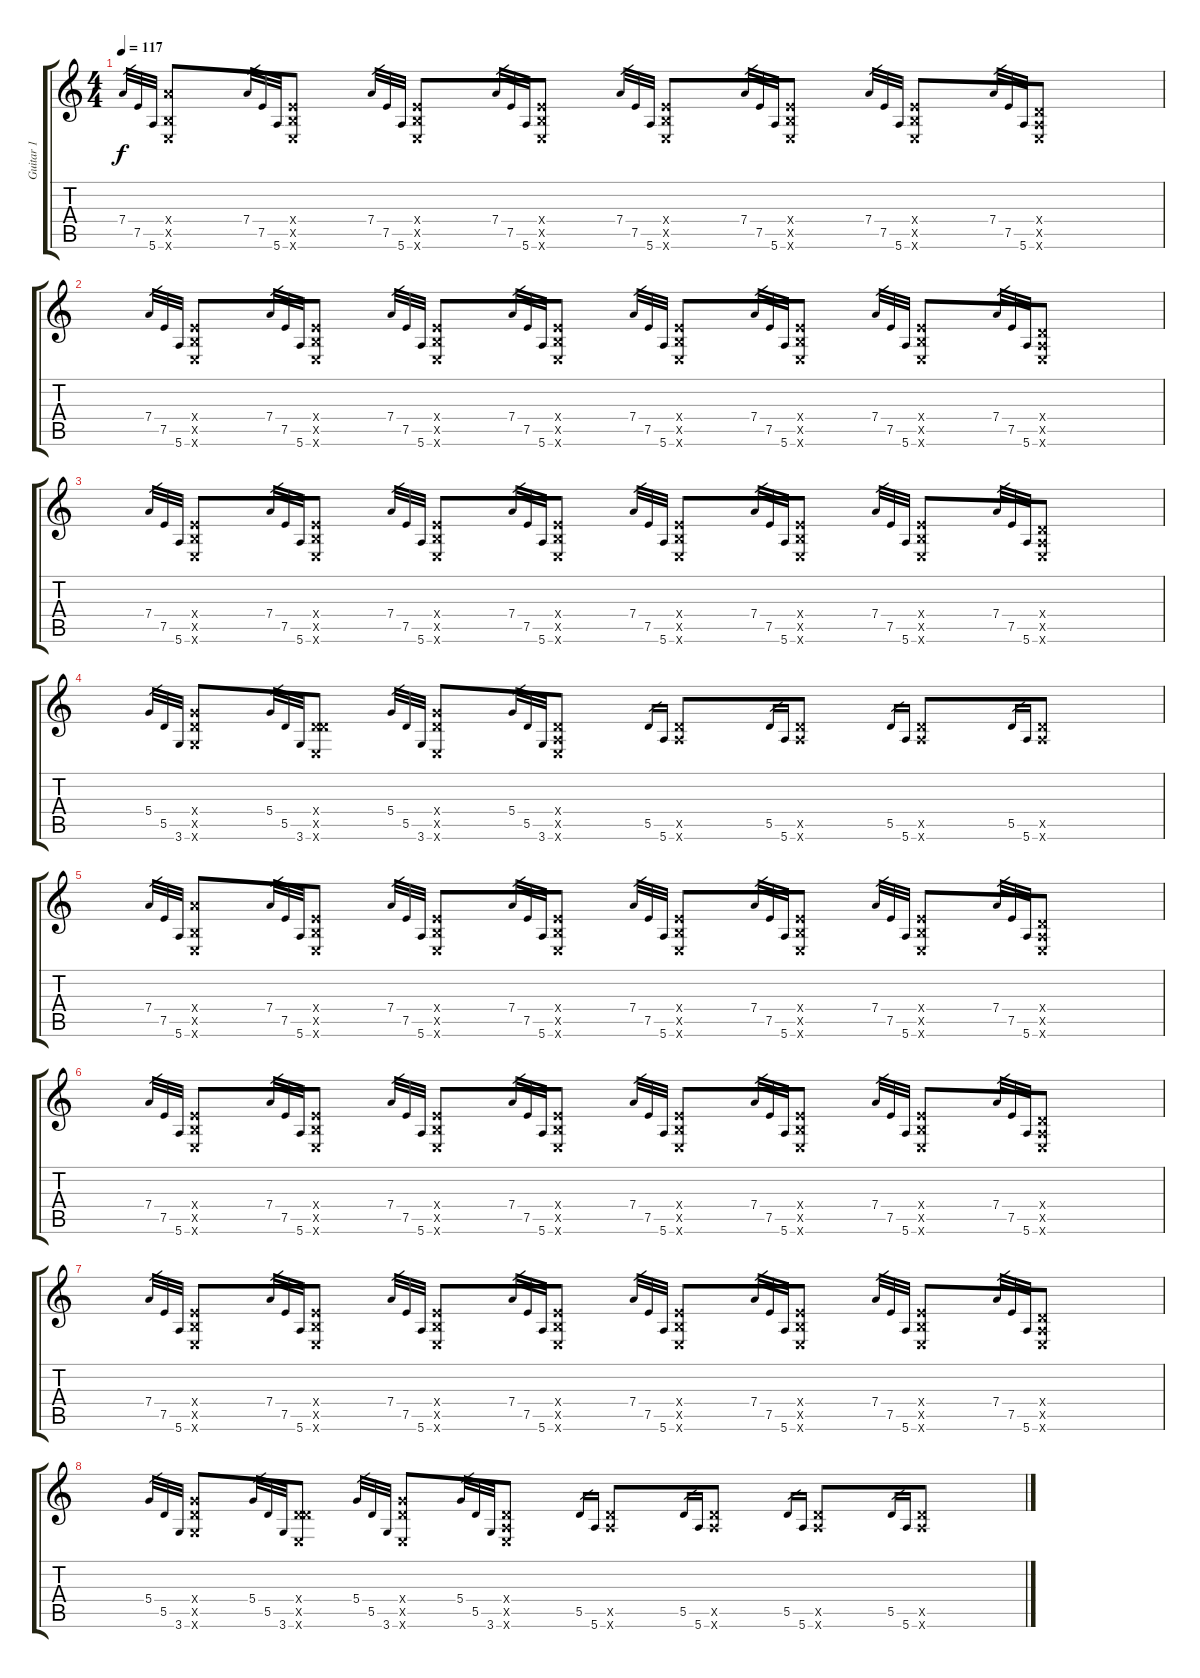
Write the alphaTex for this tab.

\track ("Guitar 1" "Guitar 1") {instrument distortionguitar}
\staff {score tabs}
\tuning (E4 B3 G3 D3 A2 E2) {hide}
\ts (4 4)
\tempo 117
\clef g2
\ks c
7.4.32{gr dy f} 7.5.32{gr} 5.6.32{gr} (7.4{x} 2.5{x} 0.6{x}).8 7.4.32{gr} 7.5.32{gr} 5.6.32{gr} (2.4{x} 2.5{x} 0.6{x}).8 7.4.32{gr} 7.5.32{gr} 5.6.32{gr} (2.4{x} 2.5{x} 0.6{x}).8 7.4.32{gr} 7.5.32{gr} 5.6.32{gr} (2.4{x} 2.5{x} 0.6{x}).8 7.4.32{gr} 7.5.32{gr} 5.6.32{gr} (2.4{x} 2.5{x} 0.6{x}).8 7.4.32{gr} 7.5.32{gr} 5.6.32{gr} (2.4{x} 2.5{x} 0.6{x}).8 7.4.32{gr} 7.5.32{gr} 5.6.32{gr} (2.4{x} 2.5{x} 0.6{x}).8 7.4.32{gr} 7.5.32{gr} 5.6.32{gr} (0.4{x} 0.5{x} 0.6{x}).8 |
7.4.32{gr} 7.5.32{gr} 5.6.32{gr} (2.4{x} 2.5{x} 0.6{x}).8 7.4.32{gr} 7.5.32{gr} 5.6.32{gr} (2.4{x} 2.5{x} 0.6{x}).8 7.4.32{gr} 7.5.32{gr} 5.6.32{gr} (2.4{x} 2.5{x} 0.6{x}).8 7.4.32{gr} 7.5.32{gr} 5.6.32{gr} (2.4{x} 2.5{x} 0.6{x}).8 7.4.32{gr} 7.5.32{gr} 5.6.32{gr} (2.4{x} 2.5{x} 0.6{x}).8 7.4.32{gr} 7.5.32{gr} 5.6.32{gr} (2.4{x} 2.5{x} 0.6{x}).8 7.4.32{gr} 7.5.32{gr} 5.6.32{gr} (2.4{x} 2.5{x} 0.6{x}).8 7.4.32{gr} 7.5.32{gr} 5.6.32{gr} (0.4{x} 0.5{x} 0.6{x}).8 |
7.4.32{gr} 7.5.32{gr} 5.6.32{gr} (2.4{x} 2.5{x} 0.6{x}).8 7.4.32{gr} 7.5.32{gr} 5.6.32{gr} (2.4{x} 2.5{x} 0.6{x}).8 7.4.32{gr} 7.5.32{gr} 5.6.32{gr} (2.4{x} 2.5{x} 0.6{x}).8 7.4.32{gr} 7.5.32{gr} 5.6.32{gr} (2.4{x} 2.5{x} 0.6{x}).8 7.4.32{gr} 7.5.32{gr} 5.6.32{gr} (2.4{x} 2.5{x} 0.6{x}).8 7.4.32{gr} 7.5.32{gr} 5.6.32{gr} (2.4{x} 2.5{x} 0.6{x}).8 7.4.32{gr} 7.5.32{gr} 5.6.32{gr} (2.4{x} 2.5{x} 0.6{x}).8 7.4.32{gr} 7.5.32{gr} 5.6.32{gr} (0.4{x} 0.5{x} 0.6{x}).8 |
5.4.32{gr} 5.5.32{gr} 3.6.32{gr} (5.4{x} 5.5{x} 3.6{x}).8 5.4.32{gr} 5.5.32{gr} 3.6.32{gr} (0.4{x} 5.5{x} 0.6{x}).8 5.4.32{gr} 5.5.32{gr} 3.6.32{gr} (5.4{x} 5.5{x} 0.6{x}).8 5.4.32{gr} 5.5.32{gr} 3.6.32{gr} (0.4{x} 0.5{x} 0.6{x}).8 5.5.16{gr} 5.6.16{gr} (5.5{x} 5.6{x}).8 5.5.16{gr} 5.6.16{gr} (5.5{x} 5.6{x}).8 5.5.16{gr} 5.6.16{gr} (5.5{x} 5.6{x}).8 5.5.16{gr} 5.6.16{gr} (5.5{x} 5.6{x}).8 |
7.4.32{gr} 7.5.32{gr} 5.6.32{gr} (7.4{x} 2.5{x} 0.6{x}).8 7.4.32{gr} 7.5.32{gr} 5.6.32{gr} (2.4{x} 2.5{x} 0.6{x}).8 7.4.32{gr} 7.5.32{gr} 5.6.32{gr} (2.4{x} 2.5{x} 0.6{x}).8 7.4.32{gr} 7.5.32{gr} 5.6.32{gr} (2.4{x} 2.5{x} 0.6{x}).8 7.4.32{gr} 7.5.32{gr} 5.6.32{gr} (2.4{x} 2.5{x} 0.6{x}).8 7.4.32{gr} 7.5.32{gr} 5.6.32{gr} (2.4{x} 2.5{x} 0.6{x}).8 7.4.32{gr} 7.5.32{gr} 5.6.32{gr} (2.4{x} 2.5{x} 0.6{x}).8 7.4.32{gr} 7.5.32{gr} 5.6.32{gr} (0.4{x} 0.5{x} 0.6{x}).8 |
7.4.32{gr} 7.5.32{gr} 5.6.32{gr} (2.4{x} 2.5{x} 0.6{x}).8 7.4.32{gr} 7.5.32{gr} 5.6.32{gr} (2.4{x} 2.5{x} 0.6{x}).8 7.4.32{gr} 7.5.32{gr} 5.6.32{gr} (2.4{x} 2.5{x} 0.6{x}).8 7.4.32{gr} 7.5.32{gr} 5.6.32{gr} (2.4{x} 2.5{x} 0.6{x}).8 7.4.32{gr} 7.5.32{gr} 5.6.32{gr} (2.4{x} 2.5{x} 0.6{x}).8 7.4.32{gr} 7.5.32{gr} 5.6.32{gr} (2.4{x} 2.5{x} 0.6{x}).8 7.4.32{gr} 7.5.32{gr} 5.6.32{gr} (2.4{x} 2.5{x} 0.6{x}).8 7.4.32{gr} 7.5.32{gr} 5.6.32{gr} (0.4{x} 0.5{x} 0.6{x}).8 |
7.4.32{gr} 7.5.32{gr} 5.6.32{gr} (2.4{x} 2.5{x} 0.6{x}).8 7.4.32{gr} 7.5.32{gr} 5.6.32{gr} (2.4{x} 2.5{x} 0.6{x}).8 7.4.32{gr} 7.5.32{gr} 5.6.32{gr} (2.4{x} 2.5{x} 0.6{x}).8 7.4.32{gr} 7.5.32{gr} 5.6.32{gr} (2.4{x} 2.5{x} 0.6{x}).8 7.4.32{gr} 7.5.32{gr} 5.6.32{gr} (2.4{x} 2.5{x} 0.6{x}).8 7.4.32{gr} 7.5.32{gr} 5.6.32{gr} (2.4{x} 2.5{x} 0.6{x}).8 7.4.32{gr} 7.5.32{gr} 5.6.32{gr} (2.4{x} 2.5{x} 0.6{x}).8 7.4.32{gr} 7.5.32{gr} 5.6.32{gr} (0.4{x} 0.5{x} 0.6{x}).8 |
5.4.32{gr} 5.5.32{gr} 3.6.32{gr} (5.4{x} 5.5{x} 3.6{x}).8 5.4.32{gr} 5.5.32{gr} 3.6.32{gr} (0.4{x} 5.5{x} 0.6{x}).8 5.4.32{gr} 5.5.32{gr} 3.6.32{gr} (5.4{x} 5.5{x} 0.6{x}).8 5.4.32{gr} 5.5.32{gr} 3.6.32{gr} (0.4{x} 0.5{x} 0.6{x}).8 5.5.16{gr} 5.6.16{gr} (5.5{x} 5.6{x}).8 5.5.16{gr} 5.6.16{gr} (5.5{x} 5.6{x}).8 5.5.16{gr} 5.6.16{gr} (5.5{x} 5.6{x}).8 5.5.16{gr} 5.6.16{gr} (5.5{x} 5.6{x}).8
